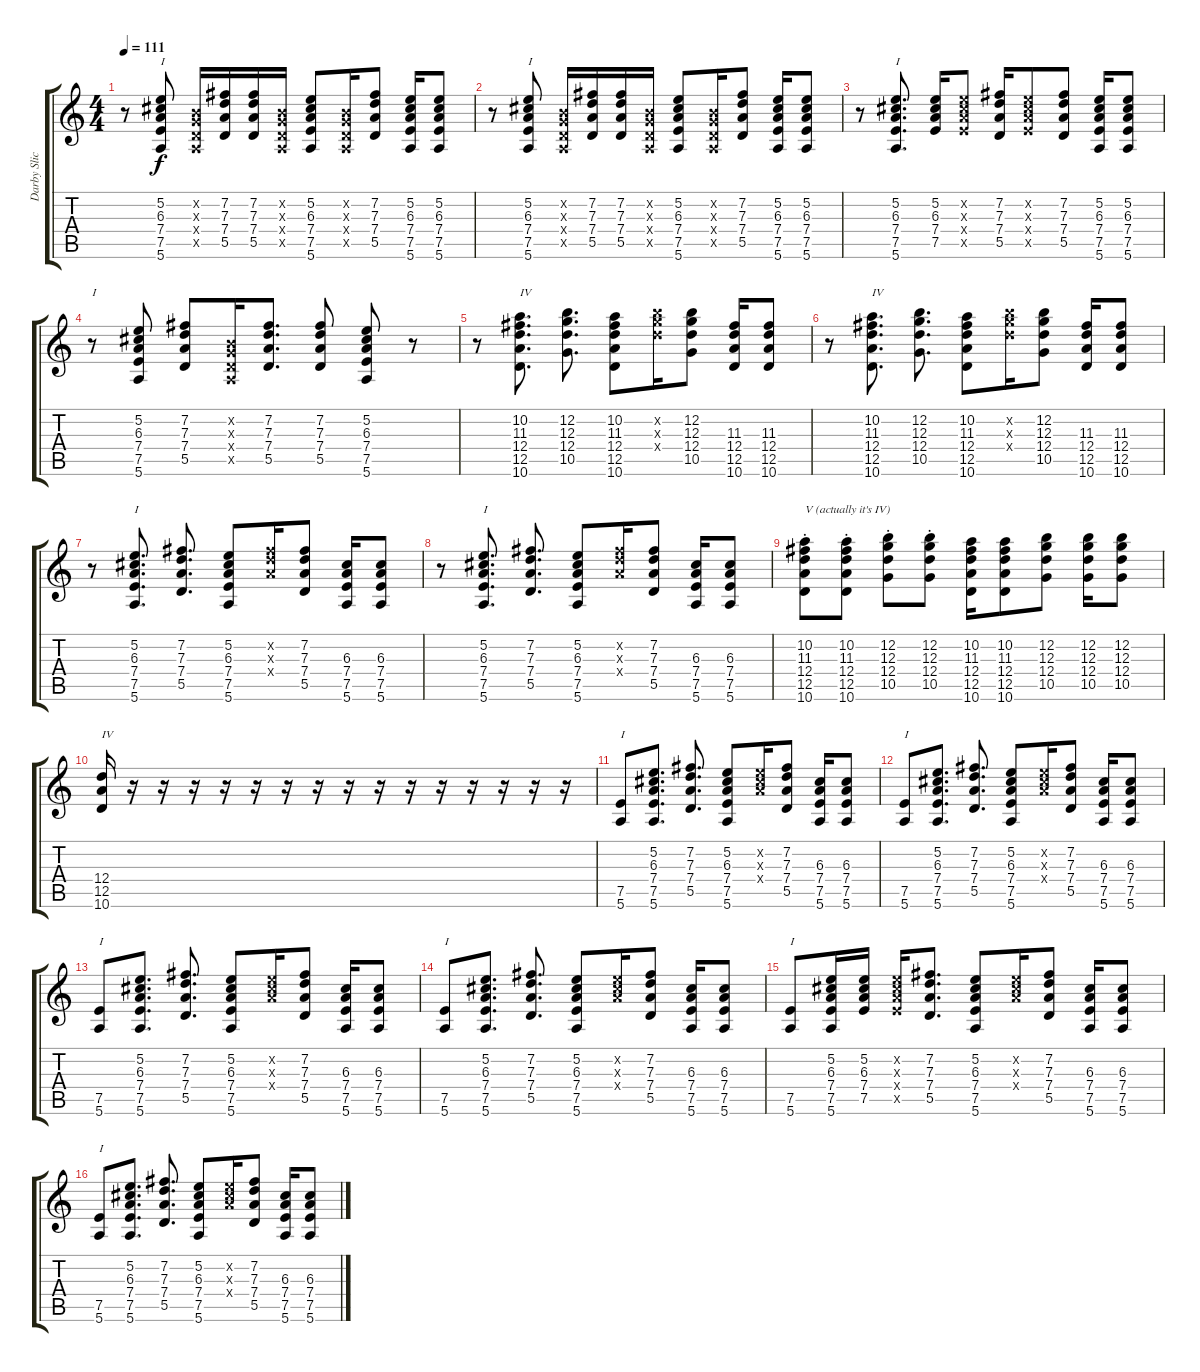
\track ("Darby Slick" "Darby Slic") {instrument electricguitarclean}
\staff {score tabs}
\tuning (E4 B3 G3 D3 A2 E2) {hide}
\ts (4 4)
\tempo 111
\clef g2
\ks c
r.8{dy f} (5.2 6.3 7.4 7.5 5.6).8{txt "I"} (0.2{x} 0.3{x} 0.4{x} 0.5{x}).16 (7.2 7.3 7.4 5.5).16 (7.2 7.3 7.4 5.5).16 (0.2{x} 0.3{x} 0.4{x} 0.5{x}).16 (5.2 6.3 7.4 7.5 5.6).8 (0.2{x} 0.3{x} 0.4{x} 0.5{x}).16 (7.2 7.3 7.4 5.5).8 (5.2 6.3 7.4 7.5 5.6).16 (5.2 6.3 7.4 7.5 5.6).8 |
r.8 (5.2 6.3 7.4 7.5 5.6).8{txt "I"} (0.2{x} 0.3{x} 0.4{x} 0.5{x}).16 (7.2 7.3 7.4 5.5).16 (7.2 7.3 7.4 5.5).16 (0.2{x} 0.3{x} 0.4{x} 0.5{x}).16 (5.2 6.3 7.4 7.5 5.6).8 (0.2{x} 0.3{x} 0.4{x} 0.5{x}).16 (7.2 7.3 7.4 5.5).8 (5.2 6.3 7.4 7.5 5.6).16 (5.2 6.3 7.4 7.5 5.6).8 |
r.8 (5.2 6.3 7.4 7.5 5.6).8{d txt "I"} (5.2 6.3 7.4 7.5).16 (5.2{x} 6.3{x} 7.4{x} 7.5{x}).8 (7.2 7.3 7.4 5.5).16 (5.2{x} 6.3{x} 7.4{x} 7.5{x}).8 (7.2 7.3 7.4 5.5).8 (5.2 6.3 7.4 7.5 5.6).16 (5.2 6.3 7.4 7.5 5.6).8 |
r.8{txt "I"} (5.2 6.3 7.4 7.5 5.6).8 (7.2 7.3 7.4 5.5).8 (0.2{x} 0.3{x} 0.4{x} 0.5{x}).16 (7.2 7.3 7.4 5.5).8{d} (7.2 7.3 7.4 5.5).8 (5.2 6.3 7.4 7.5 5.6).8 r.8 |
r.8 (10.2 11.3 12.4 12.5 10.6).8{d txt "IV"} (12.2 12.3 12.4 10.5).8{d} (10.2 11.3 12.4 12.5 10.6).8 (12.2{x} 12.3{x} 12.4{x}).16 (12.2 12.3 12.4 10.5).8 (11.3 12.4 12.5 10.6).16 (11.3 12.4 12.5 10.6).8 |
r.8 (10.2 11.3 12.4 12.5 10.6).8{d txt "IV"} (12.2 12.3 12.4 10.5).8{d} (10.2 11.3 12.4 12.5 10.6).8 (12.2{x} 12.3{x} 12.4{x}).16 (12.2 12.3 12.4 10.5).8 (11.3 12.4 12.5 10.6).16 (11.3 12.4 12.5 10.6).8 |
r.8 (5.2 6.3 7.4 7.5 5.6).8{d txt "I"} (7.2 7.3 7.4 5.5).8{d} (5.2 6.3 7.4 7.5 5.6).8 (7.2{x} 7.3{x} 7.4{x}).16 (7.2 7.3 7.4 5.5).8 (6.3 7.4 7.5 5.6).16 (6.3 7.4 7.5 5.6).8 |
r.8 (5.2 6.3 7.4 7.5 5.6).8{d txt "I"} (7.2 7.3 7.4 5.5).8{d} (5.2 6.3 7.4 7.5 5.6).8 (7.2{x} 7.3{x} 7.4{x}).16 (7.2 7.3 7.4 5.5).8 (6.3 7.4 7.5 5.6).16 (6.3 7.4 7.5 5.6).8 |
(10.2{st} 11.3{st} 12.4{st} 12.5{st} 10.6{st}).8{txt "V (actually it's IV)"} (10.2 11.3{st} 12.4{st} 12.5{st} 10.6{st}).8 (12.2{st} 12.3 12.4 10.5).8 (12.2{st} 12.3 12.4 10.5).8 (10.2 11.3 12.4 12.5 10.6).16 (10.2 11.3 12.4 12.5 10.6).8 (12.2 12.3 12.4 10.5).8 (12.2 12.3 12.4 10.5).16 (12.2 12.3 12.4 10.5).8 |
(12.4 12.5 10.6).16{txt "IV"} r.16 r.16 r.16 r.16 r.16 r.16 r.16 r.16 r.16 r.16 r.16 r.16 r.16 r.16 r.16 |
(7.5 5.6).8{txt "I"} (5.2 6.3 7.4 7.5 5.6).8{d} (7.2 7.3 7.4 5.5).8{d} (5.2 6.3 7.4 7.5 5.6).8 (5.2{x} 6.3{x} 7.4{x}).16 (7.2 7.3 7.4 5.5).8 (6.3 7.4 7.5 5.6).16 (6.3 7.4 7.5 5.6).8 |
(7.5 5.6).8{txt "I"} (5.2 6.3 7.4 7.5 5.6).8{d} (7.2 7.3 7.4 5.5).8{d} (5.2 6.3 7.4 7.5 5.6).8 (5.2{x} 6.3{x} 7.4{x}).16 (7.2 7.3 7.4 5.5).8 (6.3 7.4 7.5 5.6).16 (6.3 7.4 7.5 5.6).8 |
(7.5 5.6).8{txt "I"} (5.2 6.3 7.4 7.5 5.6).8{d} (7.2 7.3 7.4 5.5).8{d} (5.2 6.3 7.4 7.5 5.6).8 (5.2{x} 6.3{x} 7.4{x}).16 (7.2 7.3 7.4 5.5).8 (6.3 7.4 7.5 5.6).16 (6.3 7.4 7.5 5.6).8 |
(7.5 5.6).8{txt "I"} (5.2 6.3 7.4 7.5 5.6).8{d} (7.2 7.3 7.4 5.5).8{d} (5.2 6.3 7.4 7.5 5.6).8 (5.2{x} 6.3{x} 7.4{x}).16 (7.2 7.3 7.4 5.5).8 (6.3 7.4 7.5 5.6).16 (6.3 7.4 7.5 5.6).8 |
(7.5 5.6).8{txt "I"} (5.2 6.3 7.4 7.5 5.6).16 (5.2 6.3 7.4 7.5).16 (5.2{x} 6.3{x} 7.4{x} 7.5{x}).16 (7.2 7.3 7.4 5.5).8{d} (5.2 6.3 7.4 7.5 5.6).8 (5.2{x} 6.3{x} 7.4{x}).16 (7.2 7.3 7.4 5.5).8 (6.3 7.4 7.5 5.6).16 (6.3 7.4 7.5 5.6).8 |
(7.5 5.6).8{txt "I"} (5.2 6.3 7.4 7.5 5.6).8{d} (7.2 7.3 7.4 5.5).8{d} (5.2 6.3 7.4 7.5 5.6).8 (5.2{x} 6.3{x} 7.4{x}).16 (7.2 7.3 7.4 5.5).8 (6.3 7.4 7.5 5.6).16 (6.3 7.4 7.5 5.6).8
